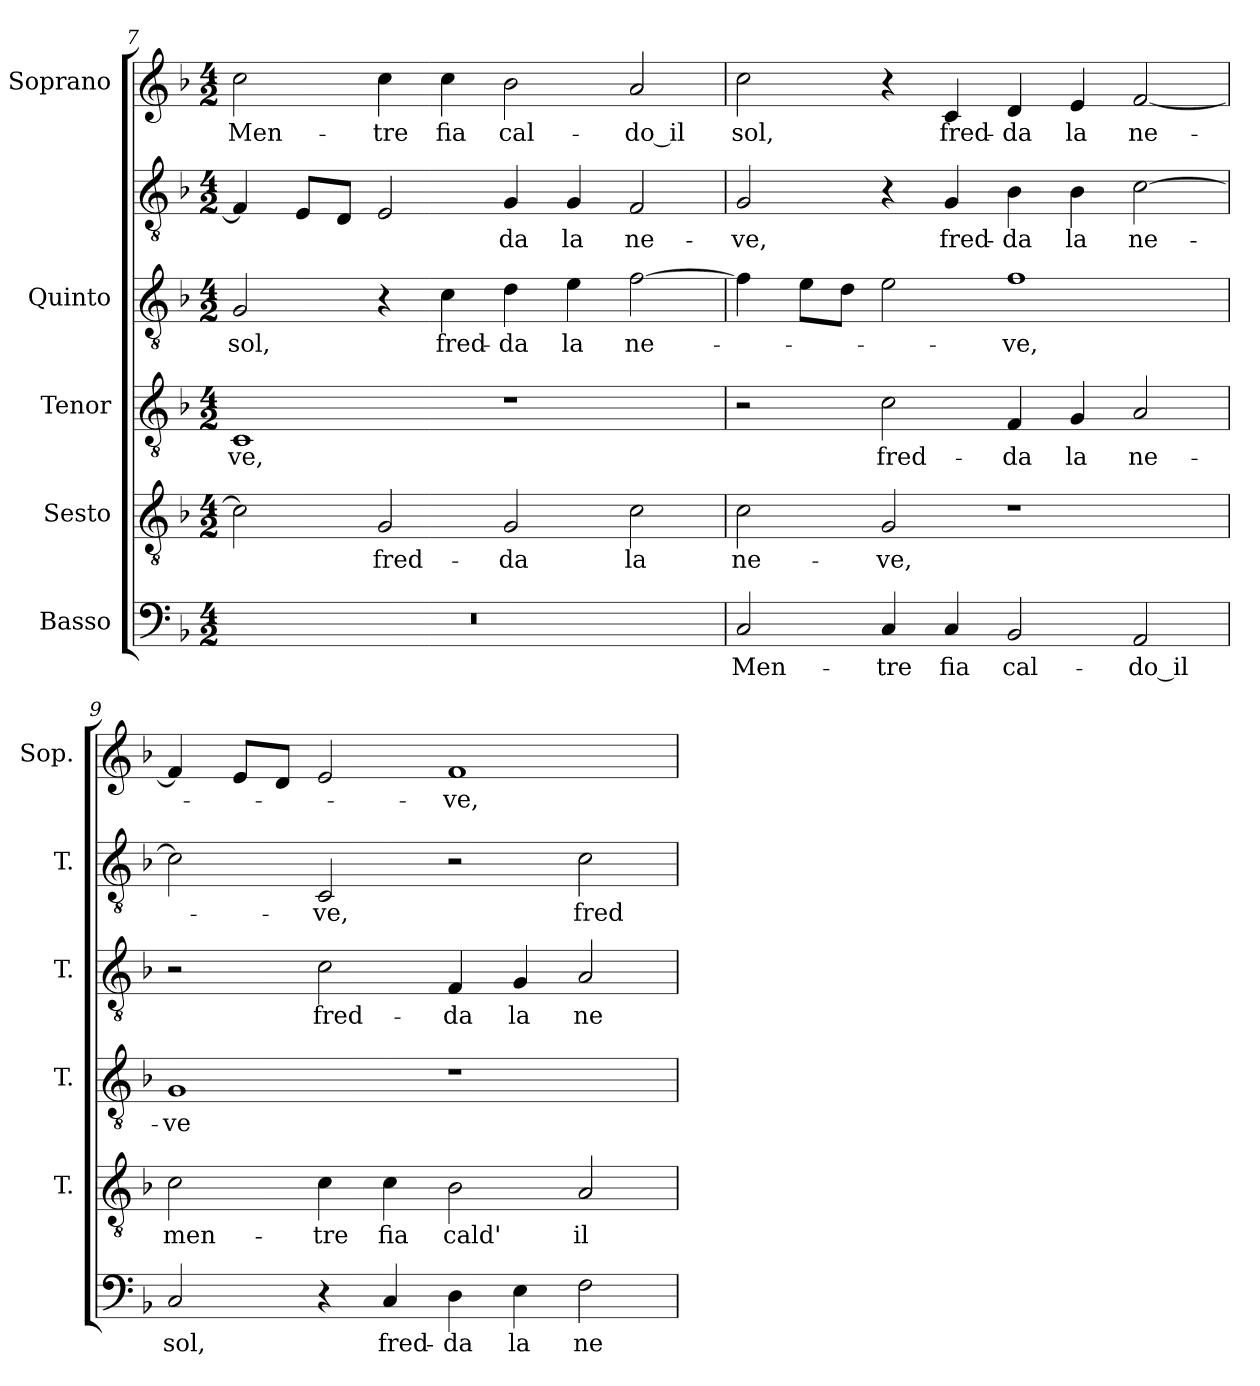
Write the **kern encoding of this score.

**kern	**text	**kern	**text	**kern	**text	**kern	**text	**kern	**text	**kern	**text
*part6	*part6	*part5	*part5	*part4	*part4	*part3	*part3	*part2	*part2	*part1	*part1
*staff6	*staff6	*staff5	*staff5	*staff4	*staff4	*staff3	*staff3	*staff2	*staff2	*staff1	*staff1
*I"Basso	*	*I"Sesto	*	*I"Tenor	*	*I"Quinto	*	*I""Alto"	*	*I"Soprano	*
*	*	*I'T.	*	*I'T.	*	*I'T.	*	*I'T.	*	*I'Sop.	*
*clefF4	*	*clefGv2	*	*clefGv2	*	*clefGv2	*	*clefGv2	*	*clefG2	*
*	*	*ITrd7c12	*	*ITrd7c12	*	*ITrd7c12	*	*ITrd7c12	*	*	*
*k[b-]	*	*k[b-]	*	*k[b-]	*	*k[b-]	*	*k[b-]	*	*k[b-]	*
*F:	*	*F:	*	*F:	*	*F:	*	*F:	*	*F:	*
*M4/2	*	*M4/2	*	*M4/2	*	*M4/2	*	*M4/2	*	*M4/2	*
=7	=7	=7	=7	=7	=7	=7	=7	=7	=7	=7	=7
!LO:N:vis=1	!	!	!	!	!	!	!	!	!	!	!
!	!	!	!	!	!LO:LY:b:color=#000000	!	!	!	!	!	!
!	!	!	!	!	!	!	!LO:LY:b:color=#000000	!	!	!	!
!	!	!	!	!	!	!	!	!	!	!	!LO:LY:b:color=#000000
0r	.	2Ci\]	.	1CCi	-ve,	2GGi/	sol,	4FFi/]	.	2cci\	Men-
.	.	.	.	.	.	.	.	8EEi/L	.	.	.
.	.	.	.	.	.	.	.	8DDi/J	.	.	.
!	!	!	!LO:LY:b:color=#000000	!	!	!	!	!	!	!	!
!	!	!	!	!	!	!	!	!	!	!	!LO:LY:b:color=#000000
.	.	2GGi/	fred-	.	.	4r	.	2EEi/	.	4cci\	-tre
!	!	!	!	!	!	!	!LO:LY:b:color=#000000	!	!	!	!
!	!	!	!	!	!	!	!	!	!	!	!LO:LY:b:color=#000000
.	.	.	.	.	.	4Ci\	fred-	.	.	4cci\	fia
!	!	!	!LO:LY:b:color=#000000	!	!	!	!	!	!	!	!
!	!	!	!	!	!	!	!LO:LY:b:color=#000000	!	!	!	!
!	!	!	!	!	!	!	!	!	!LO:LY:b:color=#000000	!	!
!	!	!	!	!	!	!	!	!	!	!	!LO:LY:b:color=#000000
.	.	2GGi/	-da	1r	.	4Di\	-da	4GGi/	-da	2b-i\	cal-
!	!	!	!	!	!	!	!LO:LY:b:color=#000000	!	!	!	!
!	!	!	!	!	!	!	!	!	!LO:LY:b:color=#000000	!	!
.	.	.	.	.	.	4Ei\	la	4GGi/	la	.	.
!	!	!	!LO:LY:b:color=#000000	!	!	!	!	!	!	!	!
!	!	!	!	!	!	!	!LO:LY:b:color=#000000	!	!	!	!
!	!	!	!	!	!	!	!	!	!LO:LY:b:color=#000000	!	!
!	!	!	!	!	!	!	!	!	!	!	!LO:LY:b:color=#000000
.	.	2Ci\	la	.	.	[2Fi\	ne-	2FFi/	ne-	2ai/	-do_il
!!LO:LB:g=z
=8	=8	=8	=8	=8	=8	=8	=8	=8	=8	=8	=8
!	!LO:LY:b:color=#000000	!	!	!	!	!	!	!	!	!	!
!	!	!	!LO:LY:b:color=#000000	!	!	!	!	!	!	!	!
!	!	!	!	!	!	!	!	!	!LO:LY:b:color=#000000	!	!
!	!	!	!	!	!	!	!	!	!	!	!LO:LY:b:color=#000000
2Ci/	Men-	2Ci\	ne-	2r	.	4Fi\]	.	2GGi/	-ve,	2cci\	sol,
.	.	.	.	.	.	8Ei\L	.	.	.	.	.
.	.	.	.	.	.	8Di\J	.	.	.	.	.
!	!LO:LY:b:color=#000000	!	!	!	!	!	!	!	!	!	!
!	!	!	!LO:LY:b:color=#000000	!	!	!	!	!	!	!	!
!	!	!	!	!	!LO:LY:b:color=#000000	!	!	!	!	!	!
4Ci/	-tre	2GGi/	-ve,	2Ci\	fred-	2Ei\	.	4r	.	4r	.
!	!LO:LY:b:color=#000000	!	!	!	!	!	!	!	!	!	!
!	!	!	!	!	!	!	!	!	!LO:LY:b:color=#000000	!	!
!	!	!	!	!	!	!	!	!	!	!	!LO:LY:b:color=#000000
4Ci/	fia	.	.	.	.	.	.	4GGi/	fred-	4ci/	fred-
!	!LO:LY:b:color=#000000	!	!	!	!	!	!	!	!	!	!
!	!	!	!	!	!LO:LY:b:color=#000000	!	!	!	!	!	!
!	!	!	!	!	!	!	!LO:LY:b:color=#000000	!	!	!	!
!	!	!	!	!	!	!	!	!	!LO:LY:b:color=#000000	!	!
!	!	!	!	!	!	!	!	!	!	!	!LO:LY:b:color=#000000
2BB-i/	cal-	1r	.	4FFi/	-da	1Fi	-ve,	4BB-i\	-da	4di/	-da
!	!	!	!	!	!LO:LY:b:color=#000000	!	!	!	!	!	!
!	!	!	!	!	!	!	!	!	!LO:LY:b:color=#000000	!	!
!	!	!	!	!	!	!	!	!	!	!	!LO:LY:b:color=#000000
.	.	.	.	4GGi/	la	.	.	4BB-i\	la	4ei/	la
!	!LO:LY:b:color=#000000	!	!	!	!	!	!	!	!	!	!
!	!	!	!	!	!LO:LY:b:color=#000000	!	!	!	!	!	!
!	!	!	!	!	!	!	!	!	!LO:LY:b:color=#000000	!	!
!	!	!	!	!	!	!	!	!	!	!	!LO:LY:b:color=#000000
2AAi/	-do_il	.	.	2AAi/	ne-	.	.	[2Ci\	ne-	[2fi/	ne-
=9	=9	=9	=9	=9	=9	=9	=9	=9	=9	=9	=9
!	!LO:LY:b:color=#000000	!	!	!	!	!	!	!	!	!	!
!	!	!	!LO:LY:b:color=#000000	!	!	!	!	!	!	!	!
!	!	!	!	!	!LO:LY:b:color=#000000	!	!	!	!	!	!
2Ci/	sol,	2Ci\	men-	1GGi	-ve	2r	.	2Ci\]	.	4fi/]	.
.	.	.	.	.	.	.	.	.	.	8ei/L	.
.	.	.	.	.	.	.	.	.	.	8di/J	.
!	!	!	!LO:LY:b:color=#000000	!	!	!	!	!	!	!	!
!	!	!	!	!	!	!	!LO:LY:b:color=#000000	!	!	!	!
!	!	!	!	!	!	!	!	!	!LO:LY:b:color=#000000	!	!
4r	.	4Ci\	-tre	.	.	2Ci\	fred-	2CCi/	-ve,	2ei/	.
!	!LO:LY:b:color=#000000	!	!	!	!	!	!	!	!	!	!
!	!	!	!LO:LY:b:color=#000000	!	!	!	!	!	!	!	!
4Ci/	fred-	4Ci\	fia	.	.	.	.	.	.	.	.
!	!LO:LY:b:color=#000000	!	!	!	!	!	!	!	!	!	!
!	!	!	!LO:LY:b:color=#000000	!	!	!	!	!	!	!	!
!	!	!	!	!	!	!	!LO:LY:b:color=#000000	!	!	!	!
!	!	!	!	!	!	!	!	!	!	!	!LO:LY:b:color=#000000
4Di\	-da	2BB-i\	cald'	1r	.	4FFi/	-da	2r	.	1fi	-ve,
!	!LO:LY:b:color=#000000	!	!	!	!	!	!	!	!	!	!
!	!	!	!	!	!	!	!LO:LY:b:color=#000000	!	!	!	!
4Ei\	la	.	.	.	.	4GGi/	la	.	.	.	.
!	!LO:LY:b:color=#000000	!	!	!	!	!	!	!	!	!	!
!	!	!	!LO:LY:b:color=#000000	!	!	!	!	!	!	!	!
!	!	!	!	!	!	!	!LO:LY:b:color=#000000	!	!	!	!
!	!	!	!	!	!	!	!	!	!LO:LY:b:color=#000000	!	!
2Fi\	ne-	2AAi/	il	.	.	2AAi/	ne-	2Ci\	fred-	.	.
=	=	=	=	=	=	=	=	=	=	=	=
*-	*-	*-	*-	*-	*-	*-	*-	*-	*-	*-	*-
